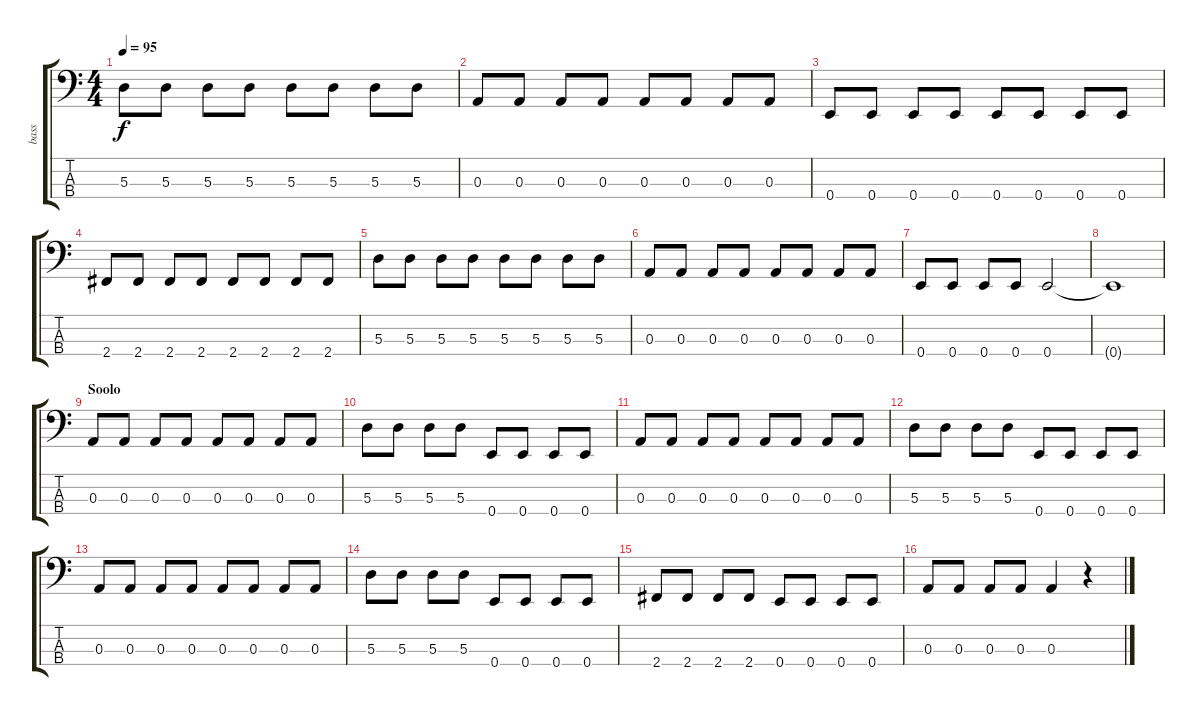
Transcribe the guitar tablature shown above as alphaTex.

\track ("bass" "bass") {instrument electricbasspick}
\staff {score tabs}
\tuning (G2 D2 A1 E1) {hide}
\ts (4 4)
\tempo 95
\clef f4
\ks c
5.3.8{dy f} 5.3.8 5.3.8 5.3.8 5.3.8 5.3.8 5.3.8 5.3.8 |
0.3.8 0.3.8 0.3.8 0.3.8 0.3.8 0.3.8 0.3.8 0.3.8 |
0.4.8 0.4.8 0.4.8 0.4.8 0.4.8 0.4.8 0.4.8 0.4.8 |
2.4.8 2.4.8 2.4.8 2.4.8 2.4.8 2.4.8 2.4.8 2.4.8 |
5.3.8 5.3.8 5.3.8 5.3.8 5.3.8 5.3.8 5.3.8 5.3.8 |
0.3.8 0.3.8 0.3.8 0.3.8 0.3.8 0.3.8 0.3.8 0.3.8 |
0.4.8 0.4.8 0.4.8 0.4.8 0.4.2{volume 16} |
0.4{t}.1 |
\section ("" "Soolo")
0.3.8 0.3.8 0.3.8 0.3.8 0.3.8 0.3.8 0.3.8 0.3.8 |
5.3.8 5.3.8 5.3.8 5.3.8 0.4.8 0.4.8 0.4.8 0.4.8 |
0.3.8 0.3.8 0.3.8 0.3.8 0.3.8 0.3.8 0.3.8 0.3.8 |
5.3.8 5.3.8 5.3.8 5.3.8 0.4.8 0.4.8 0.4.8 0.4.8 |
0.3.8 0.3.8 0.3.8 0.3.8 0.3.8 0.3.8 0.3.8 0.3.8 |
5.3.8 5.3.8 5.3.8 5.3.8 0.4.8 0.4.8 0.4.8 0.4.8 |
2.4.8 2.4.8 2.4.8 2.4.8 0.4.8 0.4.8 0.4.8 0.4.8 |
0.3.8 0.3.8 0.3.8 0.3.8 0.3.4 r.4
